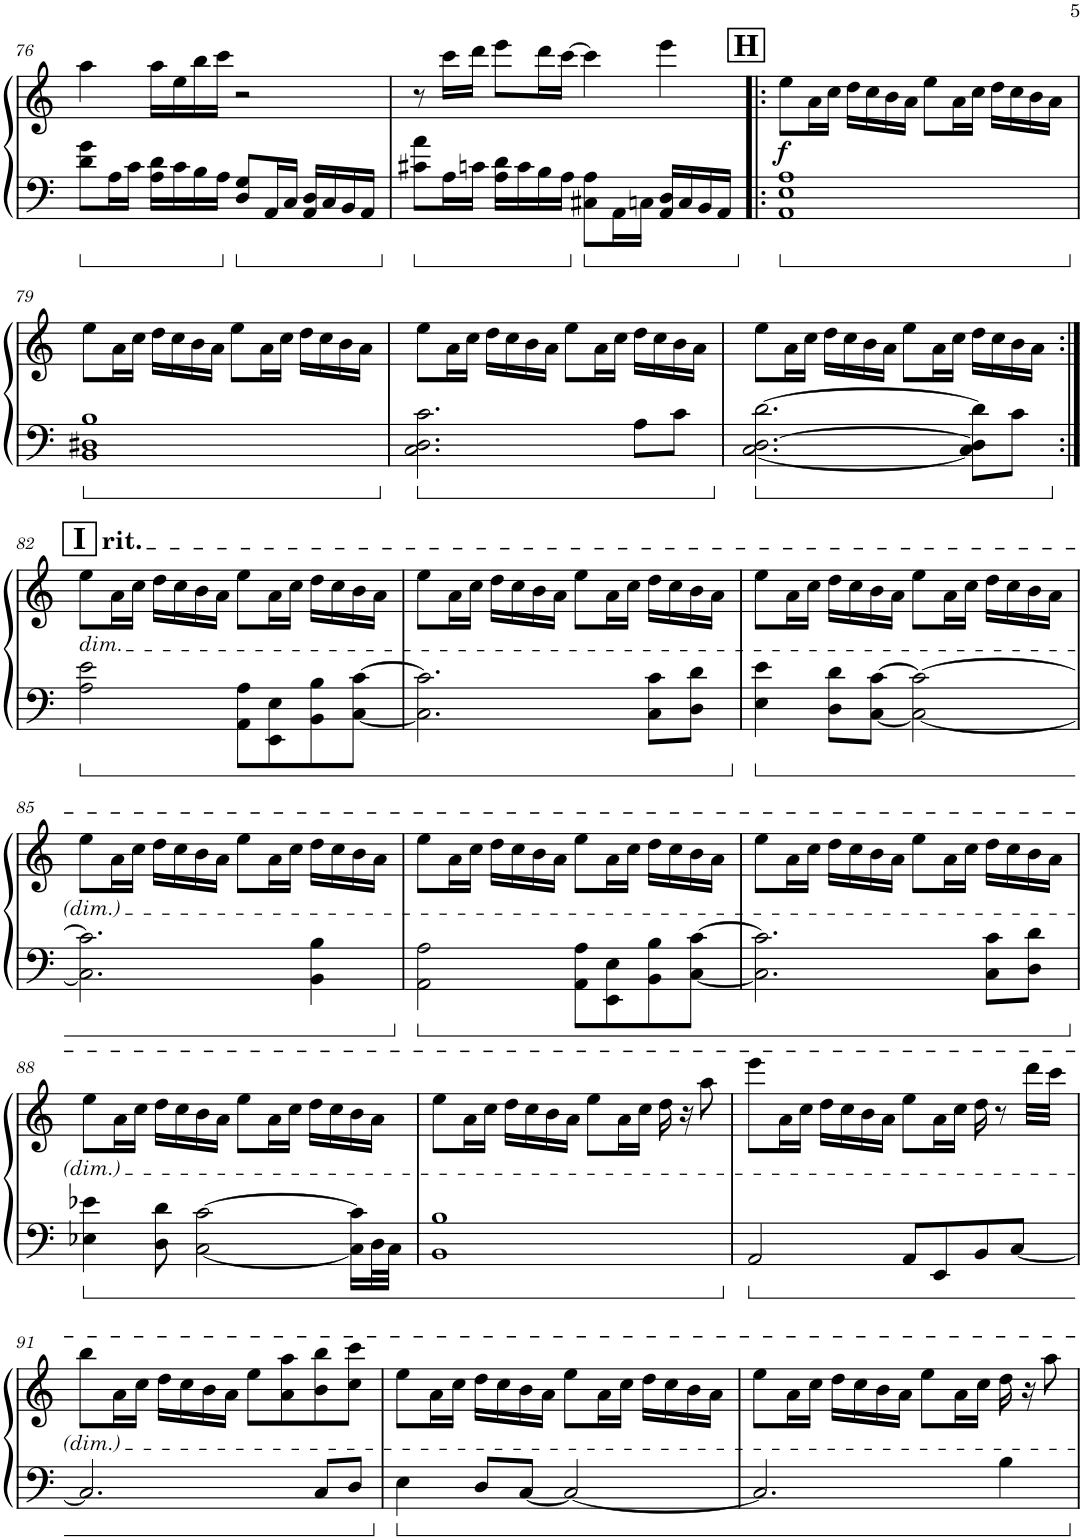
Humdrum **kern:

**kern	**kern	**dynam
*part1	*part1	*part1
*staff2	*staff1	*staff1/2
*I"Piano	*	*
*I'Pno.	*	*
!!LO:PB:g=z
*clefG2	*clefG2	*
*k[]	*k[]	*
*M4/4	*M4/4	*
=76	=76	=76
8d\ 8g\L	4aa\	.
16A\L	.	.
16c\JJ	.	.
16A\ 16d\LL	16aa\LL	.
16c\	16ee\	.
16B\	16bb\	.
16A\JJ	16ccc\JJ	.
8D/ 8G/L	2r	.
16AA/L	.	.
16C/JJ	.	.
16AA/ 16D/LL	.	.
16C/	.	.
16BB/	.	.
16AA/JJ	.	.
=77	=77	=77
8c#X\ 8a\L	8r	.
16A\L	16ccc\LL	.
16cn\JJ	16ddd\JJ	.
16A\ 16d\LL	8eee\L	.
16c\	.	.
16B\	16ddd\L	.
16A\JJ	[16ccc\JJ	.
8C#X\ 8A\L	4ccc\]	.
16AA\L	.	.
16Cn\JJ	.	.
16AA/ 16D/LL	4eee\	.
16C/	.	.
16BB/	.	.
16AA/JJ	.	.
!!LO:REH:place=s1:a:B:cj:fs=14:t=H
=78!|:	=78!|:	=78!|:
!	!	!LO:DY:b
1AA 1E 1A	8ee\L	f
.	16a\L	.
.	16cc\JJ	.
.	16dd\LL	.
.	16cc\	.
.	16b\	.
.	16a\JJ	.
.	8ee\L	.
.	16a\L	.
.	16cc\JJ	.
.	16dd\LL	.
.	16cc\	.
.	16b\	.
.	16a\JJ	.
!!LO:LB:g=z
=79	=79	=79
1BB 1D#X 1B	8ee\L	.
.	16a\L	.
.	16cc\JJ	.
.	16dd\LL	.
.	16cc\	.
.	16b\	.
.	16a\JJ	.
.	8ee\L	.
.	16a\L	.
.	16cc\JJ	.
.	16dd\LL	.
.	16cc\	.
.	16b\	.
.	16a\JJ	.
=80	=80	=80
2.C\ 2.D\ 2.c\	8ee\L	.
.	16a\L	.
.	16cc\JJ	.
.	16dd\LL	.
.	16cc\	.
.	16b\	.
.	16a\JJ	.
.	8ee\L	.
.	16a\L	.
.	16cc\JJ	.
8A\L	16dd\LL	.
.	16cc\	.
8c\J	16b\	.
.	16a\JJ	.
=81	=81	=81
[2.C\ [2.D\ [2.d\	8ee\L	.
.	16a\L	.
.	16cc\JJ	.
.	16dd\LL	.
.	16cc\	.
.	16b\	.
.	16a\JJ	.
.	8ee\L	.
.	16a\L	.
.	16cc\JJ	.
8C\] 8D\] 8d\]L	16dd\LL	.
.	16cc\	.
8c\J	16b\	.
.	16a\JJ	.
!!LO:LB:g=z
!!LO:REH:place=s1:a:B:cj:fs=14:t=I
=82:|!	=82:|!	=82:|!
!	!LO:TX:a:t=rit.	!
!	!LO:TX:b:i:t=dim.	!
2A\ 2e\	8ee\L	.
.	16a\L	.
.	16cc\JJ	.
.	16dd\LL	.
.	16cc\	.
.	16b\	.
.	16a\JJ	.
8AA\ 8A\L	8ee\L	.
8EE\ 8E\	16a\L	.
.	16cc\JJ	.
8BB\ 8B\	16dd\LL	.
.	16cc\	.
[8C\ [8c\J	16b\	.
.	16a\JJ	.
=83	=83	=83
2.C\] 2.c\]	8ee\L	.
.	16a\L	.
.	16cc\JJ	.
.	16dd\LL	.
.	16cc\	.
.	16b\	.
.	16a\JJ	.
.	8ee\L	.
.	16a\L	.
.	16cc\JJ	.
8C\ 8c\L	16dd\LL	.
.	16cc\	.
8D\ 8d\J	16b\	.
.	16a\JJ	.
=84	=84	=84
4E\ 4e\	8ee\L	.
.	16a\L	.
.	16cc\JJ	.
8D\ 8d\L	16dd\LL	.
.	16cc\	.
[8C\ [8c\J	16b\	.
.	16a\JJ	.
2C\_ 2c\_	8ee\L	.
.	16a\L	.
.	16cc\JJ	.
.	16dd\LL	.
.	16cc\	.
.	16b\	.
.	16a\JJ	.
!!LO:LB:g=z
=85	=85	=85
2.C\] 2.c\]	8ee\L	.
.	16a\L	.
.	16cc\JJ	.
.	16dd\LL	.
.	16cc\	.
.	16b\	.
.	16a\JJ	.
.	8ee\L	.
.	16a\L	.
.	16cc\JJ	.
4BB\ 4B\	16dd\LL	.
.	16cc\	.
.	16b\	.
.	16a\JJ	.
=86	=86	=86
2AA\ 2A\	8ee\L	.
.	16a\L	.
.	16cc\JJ	.
.	16dd\LL	.
.	16cc\	.
.	16b\	.
.	16a\JJ	.
8AA\ 8A\L	8ee\L	.
8EE\ 8E\	16a\L	.
.	16cc\JJ	.
8BB\ 8B\	16dd\LL	.
.	16cc\	.
[8C\ [8c\J	16b\	.
.	16a\JJ	.
=87	=87	=87
2.C\] 2.c\]	8ee\L	.
.	16a\L	.
.	16cc\JJ	.
.	16dd\LL	.
.	16cc\	.
.	16b\	.
.	16a\JJ	.
.	8ee\L	.
.	16a\L	.
.	16cc\JJ	.
8C\ 8c\L	16dd\LL	.
.	16cc\	.
8D\ 8d\J	16b\	.
.	16a\JJ	.
!!LO:LB:g=z
=88	=88	=88
4E-X\ 4e-X\	8ee\L	.
.	16a\L	.
.	16cc\JJ	.
8D\ 8d\	16dd\LL	.
.	16cc\	.
[2C\ [2c\	16b\	.
.	16a\JJ	.
.	8ee\L	.
.	16a\L	.
.	16cc\JJ	.
.	16dd\LL	.
.	16cc\	.
16C\] 16c\]LL	16b\	.
32D\L	16a\JJ	.
32C\JJJ	.	.
=89	=89	=89
1BB 1B	8ee\L	.
.	16a\L	.
.	16cc\JJ	.
.	16dd\LL	.
.	16cc\	.
.	16b\	.
.	16a\JJ	.
.	8ee\L	.
.	16a\L	.
.	16cc\JJ	.
.	16dd\	.
.	16r	.
.	8aa\	.
=90	=90	=90
2AA/	8eee\L	.
.	16a\L	.
.	16cc\JJ	.
.	16dd\LL	.
.	16cc\	.
.	16b\	.
.	16a\JJ	.
8AA/L	8ee\L	.
8EE/	16a\L	.
.	16cc\JJ	.
8BB/	16dd\	.
.	8r	.
[8C/J	.	.
.	32ddd\LLL	.
.	32ccc\JJJ	.
!!LO:LB:g=z
=91	=91	=91
2.C/]	8bb\L	.
.	16a\L	.
.	16cc\JJ	.
.	16dd\LL	.
.	16cc\	.
.	16b\	.
.	16a\JJ	.
.	8ee\L	.
.	8a\ 8aa\	.
8C/L	8b\ 8bb\	.
8D/J	8cc\ 8ccc\J	.
=92	=92	=92
4E\	8ee\L	.
.	16a\L	.
.	16cc\JJ	.
8D/L	16dd\LL	.
.	16cc\	.
[8C/J	16b\	.
.	16a\JJ	.
2C/_	8ee\L	.
.	16a\L	.
.	16cc\JJ	.
.	16dd\LL	.
.	16cc\	.
.	16b\	.
.	16a\JJ	.
=93	=93	=93
2.C/]	8ee\L	.
.	16a\L	.
.	16cc\JJ	.
.	16dd\LL	.
.	16cc\	.
.	16b\	.
.	16a\JJ	.
.	8ee\L	.
.	16a\L	.
.	16cc\JJ	.
4B\	16dd\	.
.	16r	.
.	8aa\	.
=	=	=
*-	*-	*-
